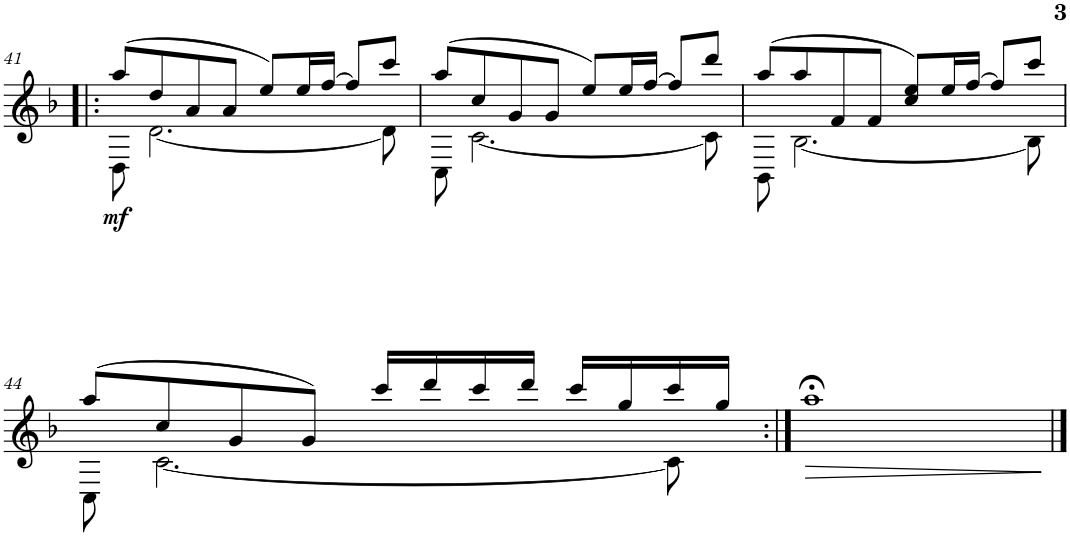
**kern	**dynam
*part1	*part1
*staff1	*staff1
*I"Piano	*
*I'Pno.	*
!!LO:PB:g=z
*clefG2	*
*k[b-]	*
*M4/4	*
=41!|:	=41!|:
*^	*
!	!	!LO:DY:b
(8aa/L	8D\	mf
8dd/	[2.d\	.
8a/	.	.
8a/J	.	.
8ee/L)	.	.
16ee/L	.	.
[16ff/JJ	.	.
8ff/L]	.	.
8ccc/J	8d\]	.
=42	=42	=42
(8aa/L	8C\	.
8cc/	[2.c\	.
8g/	.	.
8g/J	.	.
8ee/L)	.	.
16ee/L	.	.
[16ff/JJ	.	.
8ff/L]	.	.
8ddd/J	8c\]	.
=43	=43	=43
(8aa/L	8BB-\	.
8aa/	[2.B-\	.
8f/	.	.
8f/J	.	.
8cc/ 8ee/L)	.	.
16ee/L	.	.
[16ff/JJ	.	.
8ff/L]	.	.
8ccc/J	8B-\]	.
!!LO:LB:g=z	!!
=44	=44	=44
(8aa/L	8C\	.
8cc/	[2.c\	.
8g/	.	.
8g/J)	.	.
16ccc/LL	.	.
16ddd/	.	.
16ccc/	.	.
16ddd/JJ	.	.
16ccc/LL	.	.
16gg/	.	.
16ccc/	8c\]	.
16gg/JJ	.	.
*v	*v	*
=45:|!	=45:|!
!	!LO:HP:b
1aa;<	>
.	]
==	==
*-	*-
